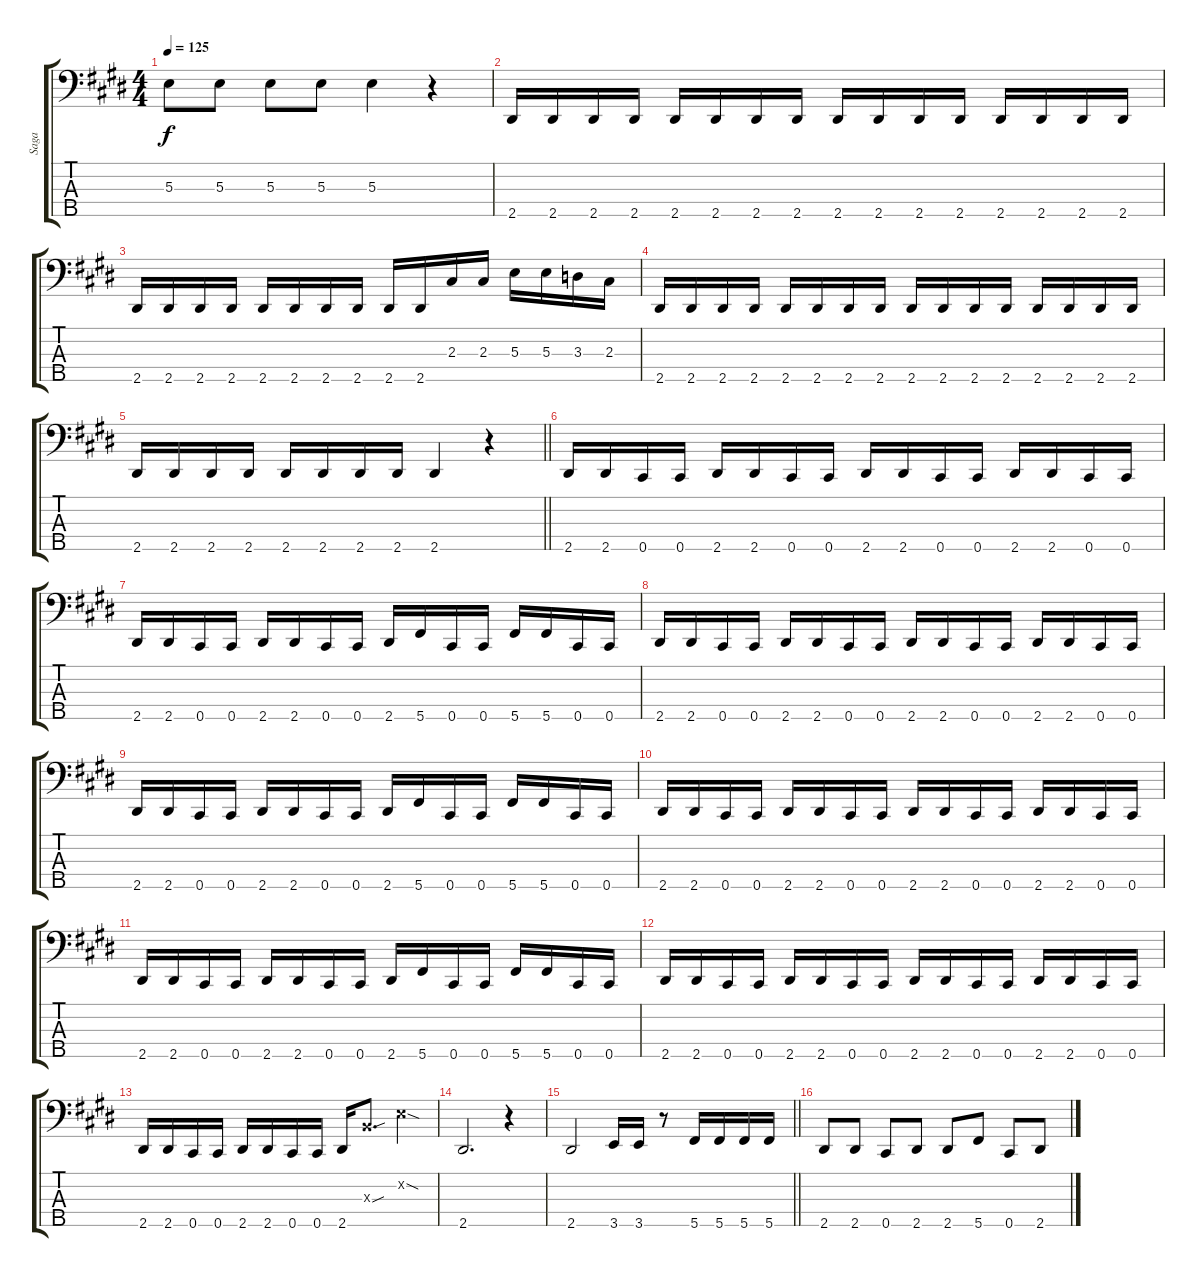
\track ("Saga" "Saga") {instrument electricbasspick}
\staff {score tabs}
\tuning (A2 E2 B1 Gb1 Db1) {hide}
\ts (4 4)
\tempo 125
\clef f4
\ks e
5.3{t}.8{dy f} 5.3.8 5.3.8 5.3.8 5.3.4 r.4 |
2.5.16 2.5.16 2.5.16 2.5.16 2.5.16 2.5.16 2.5.16 2.5.16 2.5.16 2.5.16 2.5.16 2.5.16 2.5.16 2.5.16 2.5.16 2.5.16 |
2.5.16 2.5.16 2.5.16 2.5.16 2.5.16 2.5.16 2.5.16 2.5.16 2.5.16 2.5.16 2.3.16 2.3.16 5.3.16 5.3.16 3.3.16 2.3.16 |
2.5.16 2.5.16 2.5.16 2.5.16 2.5.16 2.5.16 2.5.16 2.5.16 2.5.16 2.5.16 2.5.16 2.5.16 2.5.16 2.5.16 2.5.16 2.5.16 |
\barLineRight lightlight
2.5.16 2.5.16 2.5.16 2.5.16 2.5.16 2.5.16 2.5.16 2.5.16 2.5.4 r.4 |
2.5.16 2.5.16 0.5.16 0.5.16 2.5.16 2.5.16 0.5.16 0.5.16 2.5.16 2.5.16 0.5.16 0.5.16 2.5.16 2.5.16 0.5.16 0.5.16 |
2.5.16 2.5.16 0.5.16 0.5.16 2.5.16 2.5.16 0.5.16 0.5.16 2.5.16 5.5.16 0.5.16 0.5.16 5.5.16 5.5.16 0.5.16 0.5.16 |
2.5.16 2.5.16 0.5.16 0.5.16 2.5.16 2.5.16 0.5.16 0.5.16 2.5.16 2.5.16 0.5.16 0.5.16 2.5.16 2.5.16 0.5.16 0.5.16 |
2.5.16 2.5.16 0.5.16 0.5.16 2.5.16 2.5.16 0.5.16 0.5.16 2.5.16 5.5.16 0.5.16 0.5.16 5.5.16 5.5.16 0.5.16 0.5.16 |
2.5.16 2.5.16 0.5.16 0.5.16 2.5.16 2.5.16 0.5.16 0.5.16 2.5.16 2.5.16 0.5.16 0.5.16 2.5.16 2.5.16 0.5.16 0.5.16 |
2.5.16 2.5.16 0.5.16 0.5.16 2.5.16 2.5.16 0.5.16 0.5.16 2.5.16 5.5.16 0.5.16 0.5.16 5.5.16 5.5.16 0.5.16 0.5.16 |
2.5.16 2.5.16 0.5.16 0.5.16 2.5.16 2.5.16 0.5.16 0.5.16 2.5.16 2.5.16 0.5.16 0.5.16 2.5.16 2.5.16 0.5.16 0.5.16 |
2.5.16 2.5.16 0.5.16 0.5.16 2.5.16 2.5.16 0.5.16 0.5.16 2.5.16 0.3{sou x}.8{d} 0.2{sod x}.4 |
2.5.2{d} r.4 |
\barLineRight lightlight
2.5.2 3.5.16 3.5.16 r.8 5.5.16 5.5.16 5.5.16 5.5.16 |
2.5.8 2.5.8 0.5.8 2.5.8 2.5.8 5.5.8 0.5.8 2.5.8
